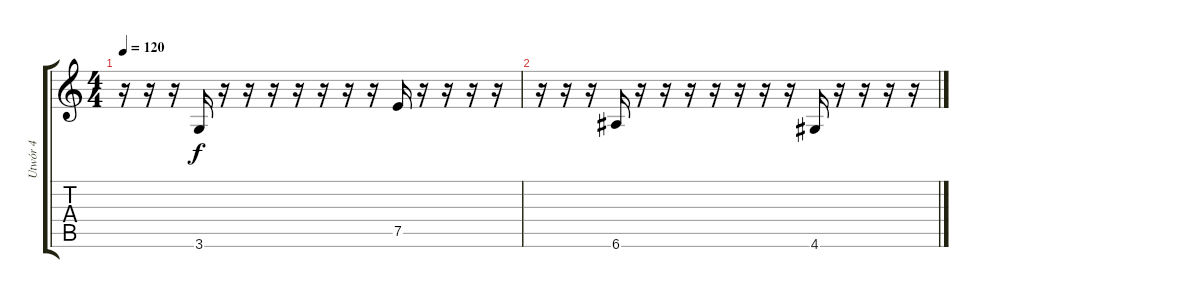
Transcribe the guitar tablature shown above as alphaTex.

\track ("Utwór 4" "Utwór 4") {instrument overdrivenguitar}
\staff {score tabs}
\tuning (E4 B3 G3 D3 A2 E2) {hide}
\ts (4 4)
\tempo 120
\clef g2
\ks c
r.16{dy f instrument overdrivenguitar} r.16 r.16 3.6.16 r.16 r.16 r.16 r.16 r.16 r.16 r.16 7.5.16 r.16 r.16 r.16 r.16 |
r.16 r.16 r.16 6.6.16 r.16 r.16 r.16 r.16 r.16 r.16 r.16 4.6.16 r.16 r.16 r.16 r.16
